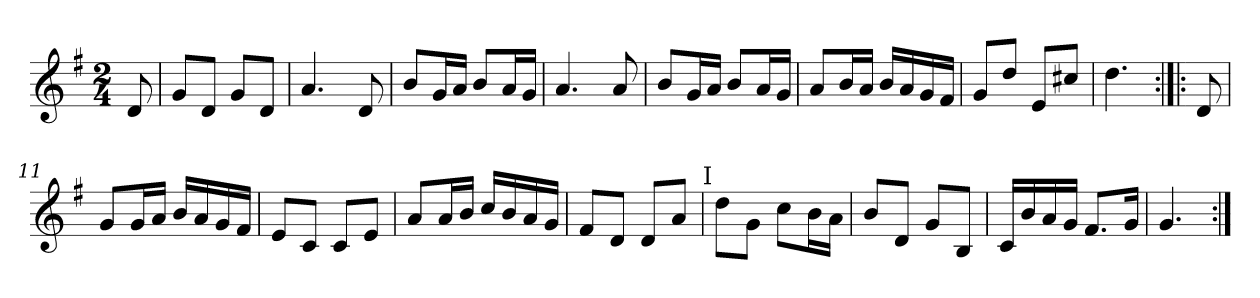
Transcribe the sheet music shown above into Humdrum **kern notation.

**kern
*part1
*staff1
*clefG2
*k[f#]
*G:
*M2/4
=1
8d/
=2
8g/L
8d/J
8g/L
8d/J
=3
4.a/
8d/
=4
8b/L
16g/L
16a/JJ
8b/L
16a/L
16g/JJ
=5
4.a/
8a/
=6
8b/L
16g/L
16a/JJ
8b/L
16a/L
16g/JJ
=7
8a/L
16b/L
16a/JJ
16b/LL
16a/
16g/
16f#/JJ
=8
8g/L
8dd/J
8e/L
8cc#X/J
=9
4.dd\
=10:|!|:
8d/
!!LO:LB:g=z
=11
8g/L
16g/L
16a/JJ
16b/LL
16a/
16g/
16f#/JJ
=12
8e/L
8c/J
8c/L
8e/J
=13
8a/L
16a/L
16b/JJ
16cc/LL
16b/
16a/
16g/JJ
=14
8f#/L
8d/J
8d/L
8a/J
!LO:TX:a:t=I
=15
8dd\L
8g\J
8cc\L
16b\L
16a\JJ
=16
8b/L
8d/J
8g/L
8B/J
=17
16c/LL
16b/
16a/
16g/JJ
8.f#/L
16g/Jk
=18
4.g/
=:|!
*-
